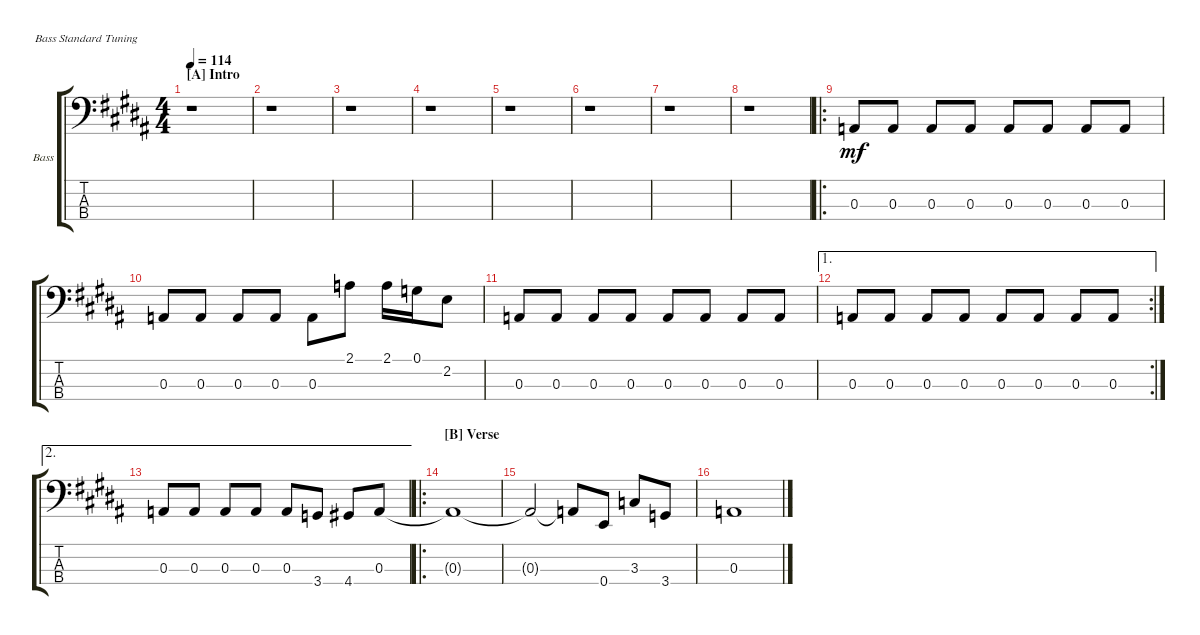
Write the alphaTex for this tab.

\defaultSystemsLayout 4
\bracketExtendMode groupsimilarinstruments
\firstSystemTrackNameOrientation horizontal
\otherSystemsTrackNameOrientation horizontal
\track ("Glenn Hughes" "Bass") {instrument electricbassfinger}
\staff {score tabs}
\tuning (G2 D2 A1 E1)
\ts (4 4)
\section ("A" "Intro")
\tempo 114
\clef f4
\scale
0.485477
\ks b
r.1{dy mf instrument electricbassfinger} |
\scale
0.257261 r.1 |
\scale
0.257261 r.1 |
\scale
0.333333 r.1 |
\scale
0.333333 r.1 |
\scale
0.333333 r.1 |
\scale
0.313131 r.1 |
\scale
0.313131 r.1 |
\ro
\scale
0.373737 0.3.8 0.3.8 0.3.8 0.3.8 0.3.8 0.3.8 0.3.8 0.3.8 |
\scale
0.322917 0.3.8 0.3.8 0.3.8 0.3.8 0.3.8 2.1.8 2.1.16 0.1.16 2.2.8 |
\scale
0.322917 0.3.8 0.3.8 0.3.8 0.3.8 0.3.8 0.3.8 0.3.8 0.3.8 |
\ae 1
\rc 2
\scale
0.354167 0.3.8 0.3.8 0.3.8 0.3.8 0.3.8 0.3.8 0.3.8 0.3.8 |
\ae 2
\scale
0.333333 0.3.8 0.3.8 0.3.8 0.3.8 0.3.8 3.4.8 4.4.8 0.3.8 |
\ro
\section ("B" "Verse")
\scale
0.333333 0.3{t}.1 |
\scale
0.333333 0.3{t}.2 0.3{t}.8 0.4.8 3.3.8 3.4.8 |
\scale
0.333333 0.3.1
